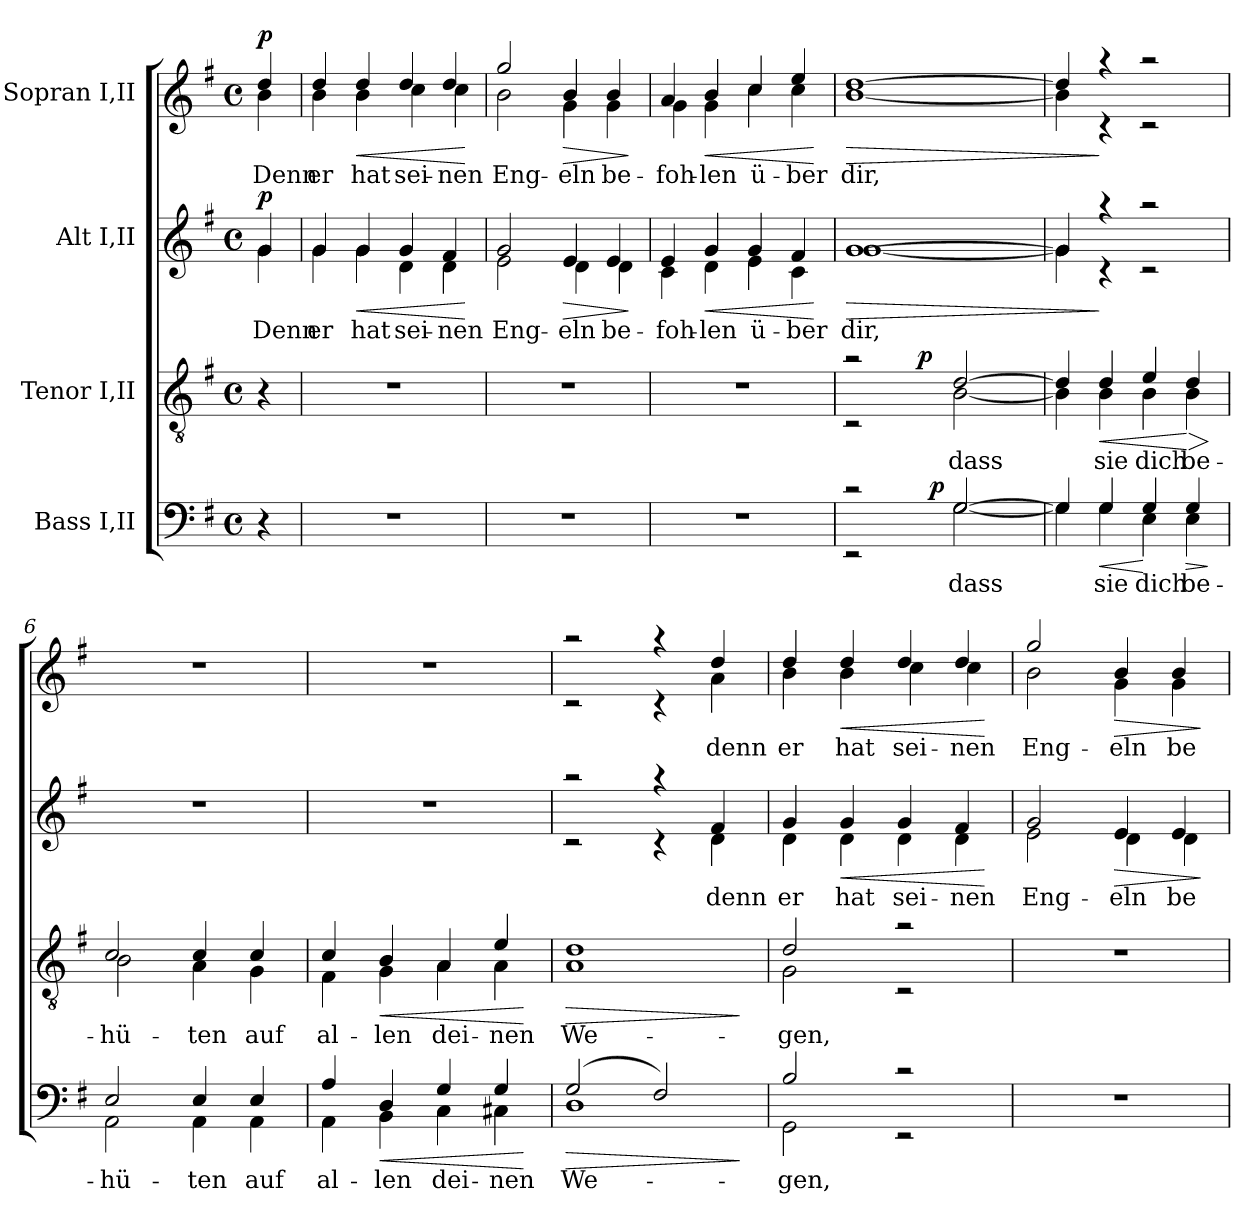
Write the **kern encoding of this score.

**kern	**text	**dynam	**kern	**text	**dynam	**kern	**text	**dynam	**kern	**text	**dynam
*part4	*part4	*part4	*part3	*part3	*part3	*part2	*part2	*part2	*part1	*part1	*part1
*staff4	*staff4	*staff4	*staff3	*staff3	*staff3	*staff2	*staff2	*staff2	*staff1	*staff1	*staff1
*I"Bass I,II	*	*	*I"Tenor I,II	*	*	*I"Alt I,II	*	*	*I"Sopran I,II	*	*
*clefF4	*	*	*clefGv2	*	*	*clefG2	*	*	*clefG2	*	*
*k[f#]	*	*	*k[f#]	*	*	*k[f#]	*	*	*k[f#]	*	*
*G:	*	*	*G:	*	*	*G:	*	*	*G:	*	*
*M4/4	*	*	*M4/4	*	*	*M4/4	*	*	*M4/4	*	*
*met(c)	*	*	*met(c)	*	*	*met(c)	*	*	*met(c)	*	*
=	=	=	=	=	=	=	=	=	=	=	=
*	*	*	*	*	*	*^	*	*	*^	*	*
!	!	!	!	!	!	!	!	!	!LO:DY:a	!	!	!	!LO:DY:a
4r	.	.	4r	.	.	4g/	4g\	Denn	p	4dd/	4b\	Denn	p
=1	=1	=1	=1	=1	=1	=1	=1	=1	=1	=1	=1	=1	=1
1r	.	.	1r	.	.	4g/	4g\	er	.	4dd/	4b\	er	.
!	!	!	!	!	!	!	!	!	!LO:HP:b	!	!	!	!LO:HP:b
.	.	.	.	.	.	4g/	4g\	hat	<	4dd/	4b\	hat	<
.	.	.	.	.	.	4g/	4d\	sei-	.	4dd/	4cc\	sei-	.
.	.	.	.	.	.	4f#/	4d\	-nen	.	4dd/	4cc\	-nen	.
*	*	*	*	*	*	*v	*v	*	*	*	*	*	*
*	*	*	*	*	*	*	*	*	*v	*v	*	*
.	.	.	.	.	.	.	.	[	.	.	[
=2	=2	=2	=2	=2	=2	=2	=2	=2	=2	=2	=2
*	*	*	*	*	*	*^	*	*	*^	*	*
1r	.	.	1r	.	.	2g/	2e\	Eng-	.	2gg/	2b\	Eng-	.
!	!	!	!	!	!	!	!	!	!LO:HP:b	!	!	!	!LO:HP:b
.	.	.	.	.	.	4e/	4d\	-eln	>	4b/	4g\	-eln	>
.	.	.	.	.	.	4e/	4d\	be-	.	4b/	4g\	be-	.
*	*	*	*	*	*	*v	*v	*	*	*	*	*	*
*	*	*	*	*	*	*	*	*	*v	*v	*	*
.	.	.	.	.	.	.	.	]	.	.	]
=3	=3	=3	=3	=3	=3	=3	=3	=3	=3	=3	=3
*	*	*	*	*	*	*^	*	*	*^	*	*
1r	.	.	1r	.	.	4e/	4c\	-foh-	.	4a/	4g\	-foh-	.
!	!	!	!	!	!	!	!	!	!LO:HP:b	!	!	!	!LO:HP:b
.	.	.	.	.	.	4g/	4d\	-len	<	4b/	4g\	-len	<
.	.	.	.	.	.	4g/	4e\	ü-	.	4cc/	4cc\	ü-	.
.	.	.	.	.	.	4f#/	4c\	-ber	.	4ee/	4cc\	-ber	.
*	*	*	*	*	*	*v	*v	*	*	*	*	*	*
*	*	*	*	*	*	*	*	*	*v	*v	*	*
.	.	.	.	.	.	.	.	[	.	.	[
=4	=4	=4	=4	=4	=4	=4	=4	=4	=4	=4	=4
*^	*	*	*^	*	*	*	*	*	*	*	*
!	!	!	!	!	!	!	!	!	!	!LO:HP:b	!	!	!LO:HP:b
*	*^	*	*	*	*^	*	*	*^	*	*	*^	*	*
2rc	2rEE	4ryy	.	.	2ra	2rC	4.ryy	.	.	[>1g	[<1g	dir,	>	[>1dd	[<1b	dir,	>
.	.	8ryy	.	.	.	.	.	.	.	.	.	.	.	.	.	.	.
!	!	!	!	!	!	!	!	!	!LO:DY:a	!	!	!	!	!	!	!	!
.	.	32ryy	.	.	.	.	2ryy	.	p	.	.	.	.	.	.	.	.
!	!	!	!	!LO:DY:a	!	!	!	!	!	!	!	!	!	!	!	!	!
.	.	2ryy	.	p	.	.	.	.	.	.	.	.	.	.	.	.	.
[>2G/	[<2G\	.	dass	.	[>2d/	[<2B\	.	dass	.	.	.	.	.	.	.	.	.
.	.	.	.	.	.	.	8ryy	.	.	.	.	.	.	.	.	.	.
.	.	16.ryy	.	.	.	.	.	.	.	.	.	.	.	.	.	.	.
*	*v	*v	*	*	*	*	*	*	*	*	*	*	*	*	*	*	*
*	*	*	*	*	*v	*v	*	*	*	*	*	*	*	*	*	*
=5	=5	=5	=5	=5	=5	=5	=5	=5	=5	=5	=5	=5	=5	=5	=5
4G/]	4G\]	.	.	4d/]	4B\]	.	.	4g/]	4g\]	.	.	4dd/]	4b\]	.	.
!	!	!	!LO:HP:b	!	!	!	!LO:HP:b	!	!	!	!	!	!	!	!
4G/	4G\	sie	<	4d/	4B\	sie	<	4raa	4rc	.	]	4raa	4rc	.	]
4G/	4E\	dich	[	4e/	4B\	dich	.	2raa	2rc	.	.	2raa	2rc	.	.
!	!	!	!LO:HP:b	!	!	!	!LO:HP:n=1:b	!	!	!	!	!	!	!	!
4G/	4E\	be-	>	4d/	4B\	be-	[ >	.	.	.	.	.	.	.	.
*v	*v	*	*	*	*	*	*	*v	*v	*	*	*v	*v	*	*
*	*	*	*v	*v	*	*	*	*	*	*	*	*
.	.	]	.	.	]	.	.	.	.	.	.
!!LO:LB:g=z
=6	=6	=6	=6	=6	=6	=6	=6	=6	=6	=6	=6
*^	*	*	*^	*	*	*	*	*	*	*	*
2E/	2AA\	-hü-	.	2c/	2B\	-hü-	.	1r	.	.	1r	.	.
4E/	4AA\	-ten	.	4c/	4A\	-ten	.	.	.	.	.	.	.
4E/	4AA\	auf	.	4c/	4G\	auf	.	.	.	.	.	.	.
=7	=7	=7	=7	=7	=7	=7	=7	=7	=7	=7	=7	=7	=7
4A/	4AA\	al-	.	4c/	4F#\	al-	.	1r	.	.	1r	.	.
!	!	!	!LO:HP:b	!	!	!	!LO:HP:b	!	!	!	!	!	!
4D/	4BB\	-len	<	4B/	4G\	-len	<	.	.	.	.	.	.
4G/	4C\	dei-	.	4A/	4A\	dei-	.	.	.	.	.	.	.
4G/	4C#X\	-nen	.	4e/	4A\	-nen	.	.	.	.	.	.	.
*v	*v	*	*	*	*	*	*	*	*	*	*	*	*
*	*	*	*v	*v	*	*	*	*	*	*	*	*
.	.	[	.	.	[	.	.	.	.	.	.
=8	=8	=8	=8	=8	=8	=8	=8	=8	=8	=8	=8
!	!	!LO:HP:b	!	!	!LO:HP:b	!	!	!	!	!	!
*^	*	*	*^	*	*	*^	*	*	*^	*	*
(2G/	1D	We-	>	1d	1A	We-	>	2raa	2rc	.	.	2raa	2rc	.	.
2F#/)	.	.	.	.	.	.	.	4raa	4rc	.	.	4raa	4rc	.	.
.	.	.	.	.	.	.	.	4f#/	4d\	denn	.	4dd/	4a\	denn	.
*v	*v	*	*	*	*	*	*	*v	*v	*	*	*v	*v	*	*
*	*	*	*v	*v	*	*	*	*	*	*	*	*
.	.	]	.	.	]	.	.	.	.	.	.
=9	=9	=9	=9	=9	=9	=9	=9	=9	=9	=9	=9
*^	*	*	*^	*	*	*^	*	*	*^	*	*
2B/	2GG\	-gen,	.	2d/	2G\	-gen,	.	4g/	4d\	er	.	4dd/	4b\	er	.
!	!	!	!	!	!	!	!	!	!	!	!LO:HP:b	!	!	!	!LO:HP:b
.	.	.	.	.	.	.	.	4g/	4d\	hat	<	4dd/	4b\	hat	<
2rc	2rEE	.	.	2ra	2rC	.	.	4g/	4d\	sei-	.	4dd/	4cc\	sei-	.
.	.	.	.	.	.	.	.	4f#/	4d\	-nen	.	4dd/	4cc\	-nen	.
*v	*v	*	*	*	*	*	*	*v	*v	*	*	*v	*v	*	*
*	*	*	*v	*v	*	*	*	*	*	*	*	*
.	.	.	.	.	.	.	.	[	.	.	[
=10	=10	=10	=10	=10	=10	=10	=10	=10	=10	=10	=10
*	*	*	*	*	*	*^	*	*	*^	*	*
1r	.	.	1r	.	.	2g/	2e\	Eng-	.	2gg/	2b\	Eng-	.
!	!	!	!	!	!	!	!	!	!LO:HP:b	!	!	!	!LO:HP:b
.	.	.	.	.	.	4e/	4d\	-eln	>	4b/	4g\	-eln	>
.	.	.	.	.	.	4e/	4d\	be-	.	4b/	4g\	be-	.
*	*	*	*	*	*	*v	*v	*	*	*	*	*	*
*	*	*	*	*	*	*	*	*	*v	*v	*	*
.	.	.	.	.	.	.	.	]	.	.	]
=	=	=	=	=	=	=	=	=	=	=	=
*-	*-	*-	*-	*-	*-	*-	*-	*-	*-	*-	*-
